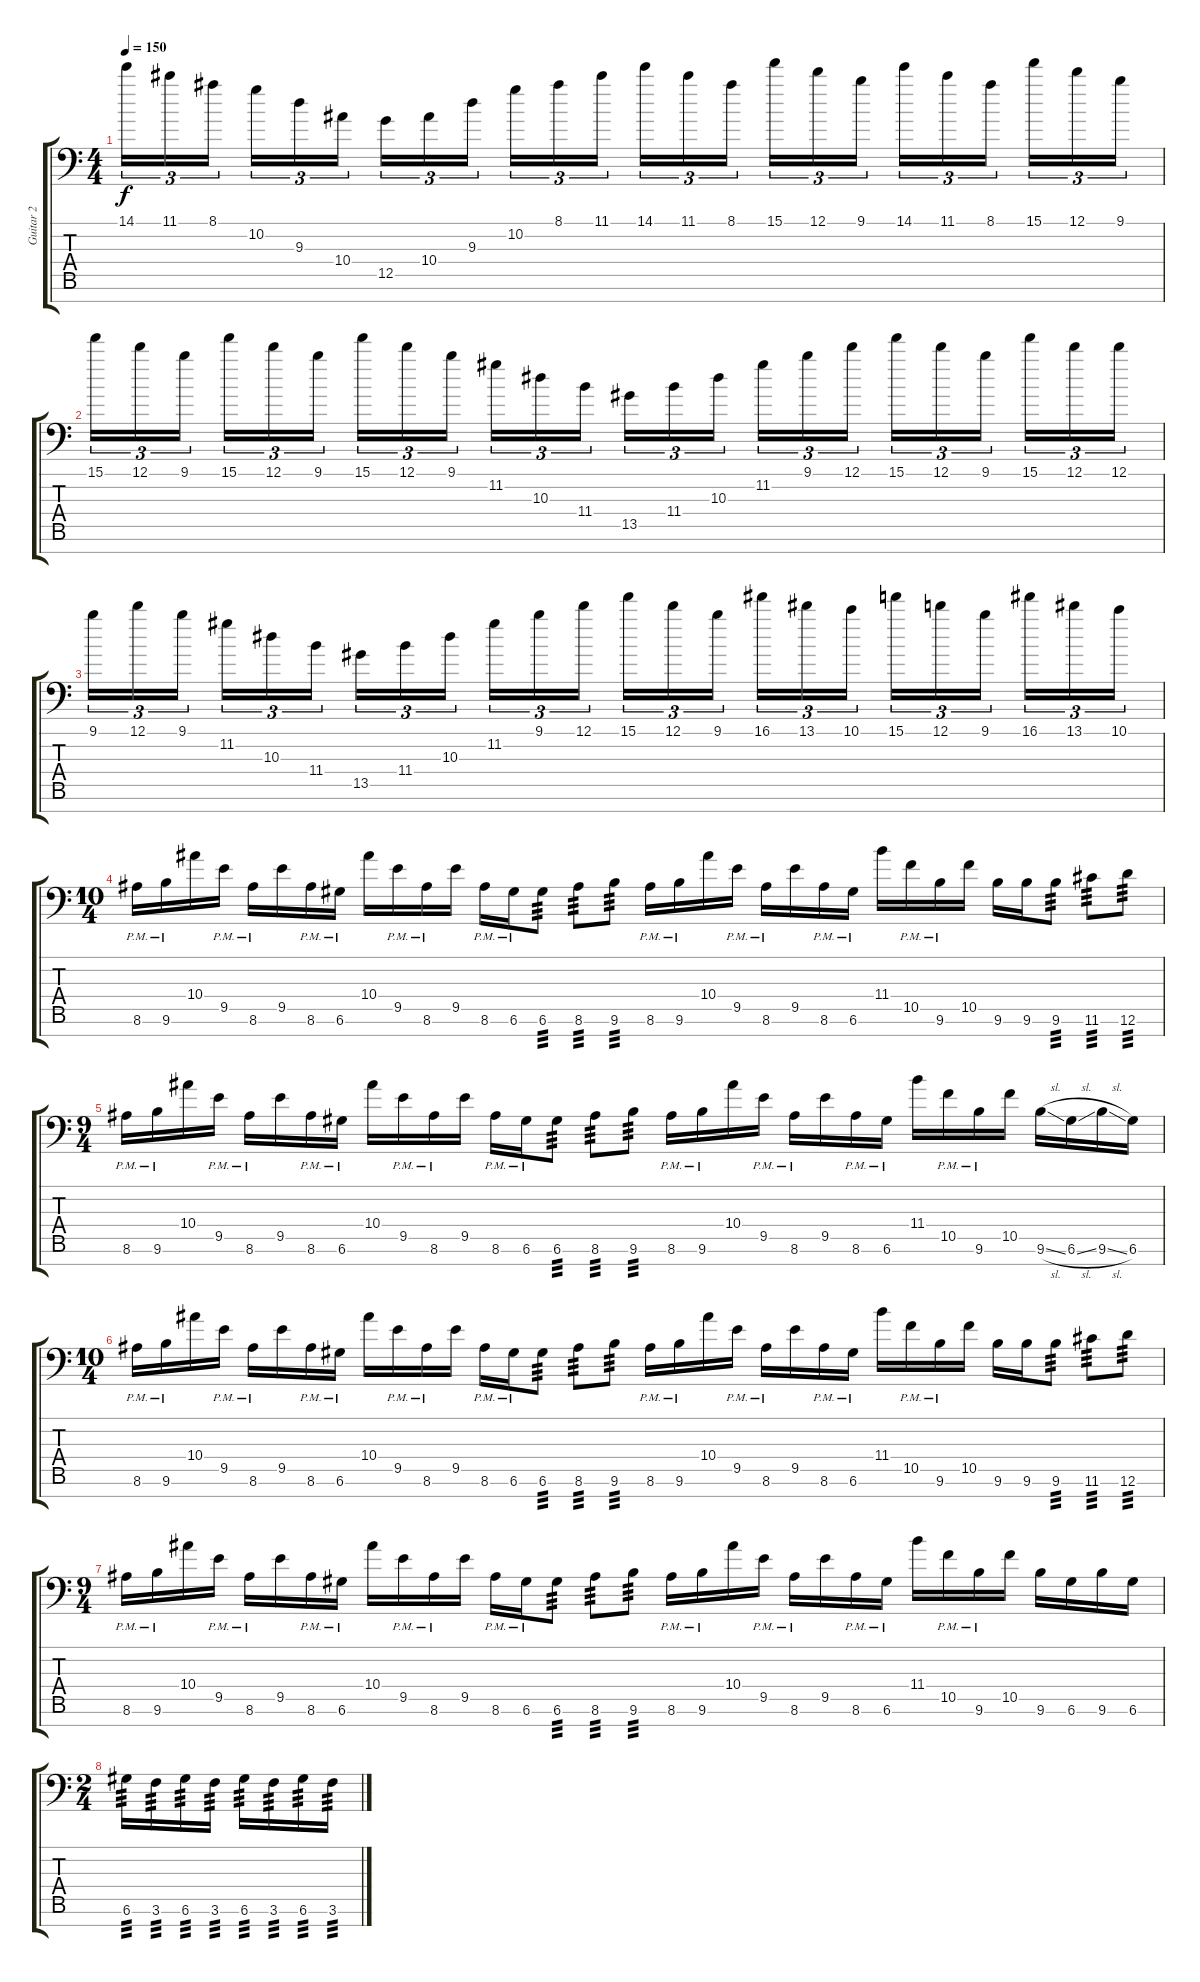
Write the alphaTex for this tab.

\track ("Guitar 2" "Guitar 2") {instrument distortionguitar}
\staff {score tabs}
\tuning (D4 A3 F3 C3 G2 D2 G1) {hide}
\ts (4 4)
\tempo 150
\clef f4
\ks c
14.1.16{tu (3 2) dy f} 11.1.16{tu (3 2)} 8.1.16{tu (3 2) beam splitsecondary} 10.2.16{tu (3 2)} 9.3.16{tu (3 2)} 10.4.16{tu (3 2)} 12.5.16{tu (3 2)} 10.4.16{tu (3 2)} 9.3.16{tu (3 2) beam splitsecondary} 10.2.16{tu (3 2)} 8.1.16{tu (3 2)} 11.1.16{tu (3 2)} 14.1.16{tu (3 2)} 11.1.16{tu (3 2)} 8.1.16{tu (3 2) beam splitsecondary} 15.1.16{tu (3 2)} 12.1.16{tu (3 2)} 9.1.16{tu (3 2)} 14.1.16{tu (3 2)} 11.1.16{tu (3 2)} 8.1.16{tu (3 2) beam splitsecondary} 15.1.16{tu (3 2)} 12.1.16{tu (3 2)} 9.1.16{tu (3 2)} |
15.1.16{tu (3 2)} 12.1.16{tu (3 2)} 9.1.16{tu (3 2) beam splitsecondary} 15.1.16{tu (3 2)} 12.1.16{tu (3 2)} 9.1.16{tu (3 2)} 15.1.16{tu (3 2)} 12.1.16{tu (3 2)} 9.1.16{tu (3 2) beam splitsecondary} 11.2.16{tu (3 2)} 10.3.16{tu (3 2)} 11.4.16{tu (3 2)} 13.5.16{tu (3 2)} 11.4.16{tu (3 2)} 10.3.16{tu (3 2) beam splitsecondary} 11.2.16{tu (3 2)} 9.1.16{tu (3 2)} 12.1.16{tu (3 2)} 15.1.16{tu (3 2)} 12.1.16{tu (3 2)} 9.1.16{tu (3 2) beam splitsecondary} 15.1.16{tu (3 2)} 12.1.16{tu (3 2)} 12.1.16{tu (3 2)} |
9.1.16{tu (3 2)} 12.1.16{tu (3 2)} 9.1.16{tu (3 2) beam splitsecondary} 11.2.16{tu (3 2)} 10.3.16{tu (3 2)} 11.4.16{tu (3 2)} 13.5.16{tu (3 2)} 11.4.16{tu (3 2)} 10.3.16{tu (3 2) beam splitsecondary} 11.2.16{tu (3 2)} 9.1.16{tu (3 2)} 12.1.16{tu (3 2)} 15.1.16{tu (3 2)} 12.1.16{tu (3 2)} 9.1.16{tu (3 2) beam splitsecondary} 16.1.16{tu (3 2)} 13.1.16{tu (3 2)} 10.1.16{tu (3 2)} 15.1.16{tu (3 2)} 12.1.16{tu (3 2)} 9.1.16{tu (3 2) beam splitsecondary} 16.1.16{tu (3 2)} 13.1.16{tu (3 2)} 10.1.16{tu (3 2)} |
\ts (10 4)
8.6{pm}.16 9.6{pm}.16 10.4.16 9.5{pm}.16 8.6{pm}.16 9.5.16 8.6{pm}.16 6.6{pm}.16 10.4.16 9.5{pm}.16 8.6{pm}.16 9.5.16 8.6{pm}.16 6.6{pm}.16 6.6.8{tp 3} 8.6.8{tp 3} 9.6.8{tp 3} 8.6{pm}.16 9.6{pm}.16 10.4.16 9.5{pm}.16 8.6{pm}.16 9.5.16 8.6{pm}.16 6.6{pm}.16 11.4.16 10.5{pm}.16 9.6{pm}.16 10.5.16 9.6.16 9.6.16 9.6.8{tp 3} 11.6.8{tp 3} 12.6.8{tp 3} |
\ts (9 4)
8.6{pm}.16 9.6{pm}.16 10.4.16 9.5{pm}.16 8.6{pm}.16 9.5.16 8.6{pm}.16 6.6{pm}.16 10.4.16 9.5{pm}.16 8.6{pm}.16 9.5.16 8.6{pm}.16 6.6{pm}.16 6.6.8{tp 3} 8.6.8{tp 3} 9.6.8{tp 3} 8.6{pm}.16 9.6{pm}.16 10.4.16 9.5{pm}.16 8.6{pm}.16 9.5.16 8.6{pm}.16 6.6{pm}.16 11.4.16 10.5{pm}.16 9.6{pm}.16 10.5.16 9.6{sl}.16 6.6{sl}.16 9.6{sl}.16 6.6.16 |
\ts (10 4)
8.6{pm}.16 9.6{pm}.16 10.4.16 9.5{pm}.16 8.6{pm}.16 9.5.16 8.6{pm}.16 6.6{pm}.16 10.4.16 9.5{pm}.16 8.6{pm}.16 9.5.16 8.6{pm}.16 6.6{pm}.16 6.6.8{tp 3} 8.6.8{tp 3} 9.6.8{tp 3} 8.6{pm}.16 9.6{pm}.16 10.4.16 9.5{pm}.16 8.6{pm}.16 9.5.16 8.6{pm}.16 6.6{pm}.16 11.4.16 10.5{pm}.16 9.6{pm}.16 10.5.16 9.6.16 9.6.16 9.6.8{tp 3} 11.6.8{tp 3} 12.6.8{tp 3} |
\ts (9 4)
8.6{pm}.16 9.6{pm}.16 10.4.16 9.5{pm}.16 8.6{pm}.16 9.5.16 8.6{pm}.16 6.6{pm}.16 10.4.16 9.5{pm}.16 8.6{pm}.16 9.5.16 8.6{pm}.16 6.6{pm}.16 6.6.8{tp 3} 8.6.8{tp 3} 9.6.8{tp 3} 8.6{pm}.16 9.6{pm}.16 10.4.16 9.5{pm}.16 8.6{pm}.16 9.5.16 8.6{pm}.16 6.6{pm}.16 11.4.16 10.5{pm}.16 9.6{pm}.16 10.5.16 9.6.16 6.6.16 9.6.16 6.6.16 |
\ts (2 4)
6.6.16{tp 3} 3.6.16{tp 3} 6.6.16{tp 3} 3.6.16{tp 3} 6.6.16{tp 3} 3.6.16{tp 3} 6.6.16{tp 3} 3.6.16{tp 3}
